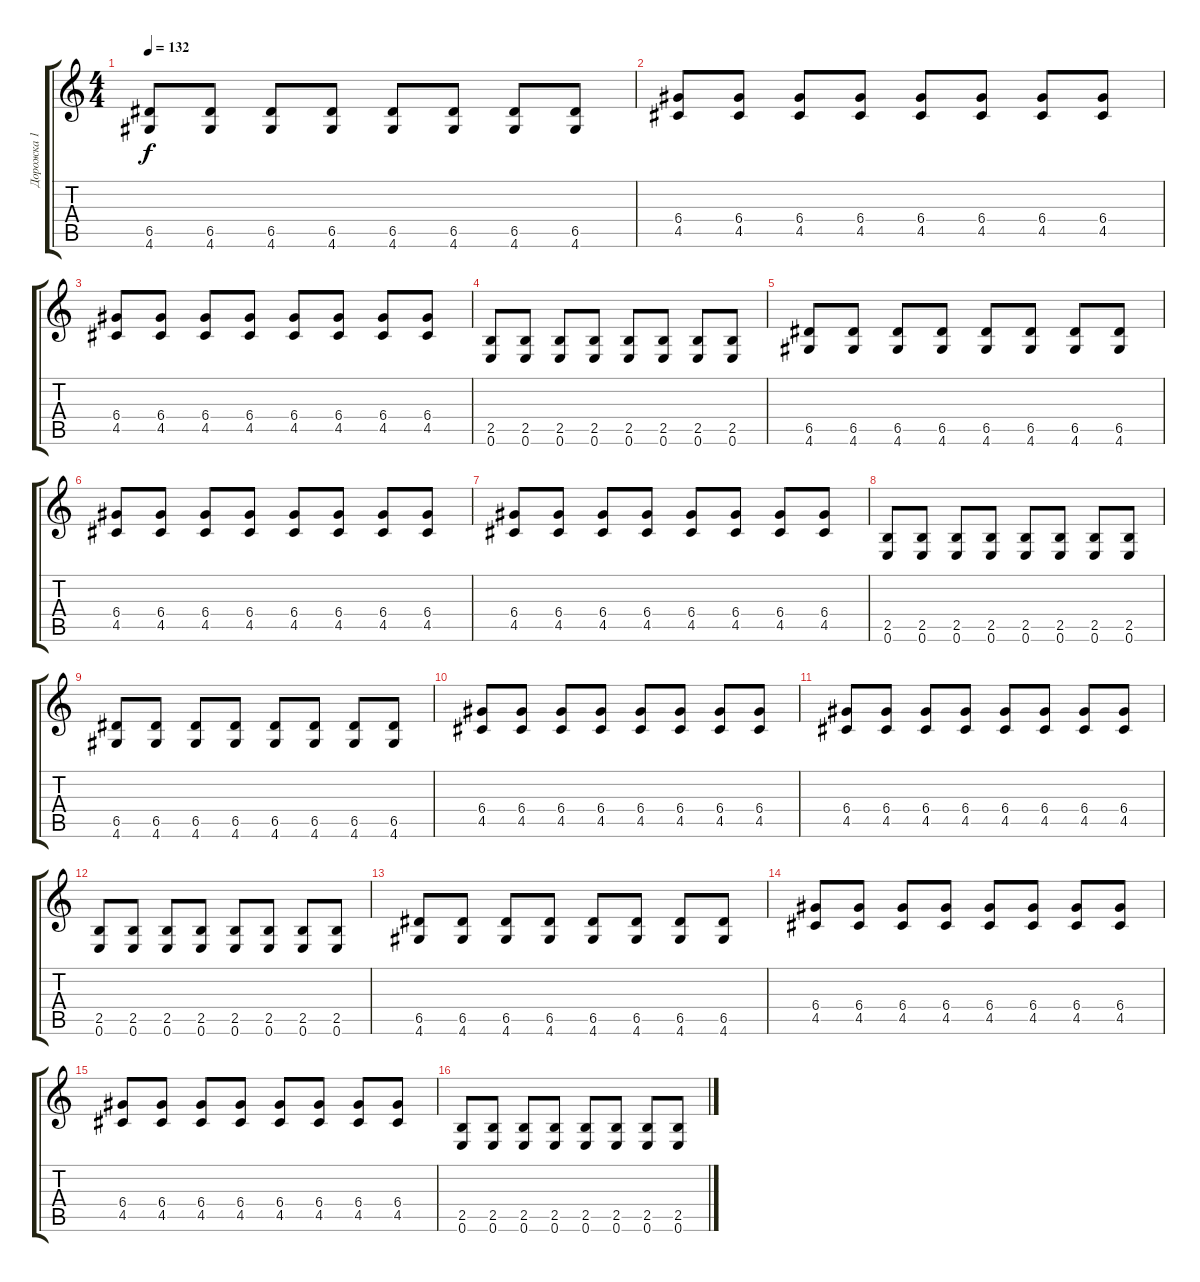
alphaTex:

\track ("Дорожка 1" "Дорожка 1") {instrument distortionguitar}
\staff {score tabs}
\tuning (E4 B3 G3 D3 A2 E2) {hide}
\ts (4 4)
\tempo 132
\clef g2
\ks c
(6.5 4.6).8{dy f} (6.5 4.6).8 (6.5 4.6).8 (6.5 4.6).8 (6.5 4.6).8 (6.5 4.6).8 (6.5 4.6).8 (6.5 4.6).8 |
(6.4 4.5).8 (6.4 4.5).8 (6.4 4.5).8 (6.4 4.5).8 (6.4 4.5).8 (6.4 4.5).8 (6.4 4.5).8 (6.4 4.5).8 |
(6.4 4.5).8 (6.4 4.5).8 (6.4 4.5).8 (6.4 4.5).8 (6.4 4.5).8 (6.4 4.5).8 (6.4 4.5).8 (6.4 4.5).8 |
(2.5 0.6).8 (2.5 0.6).8 (2.5 0.6).8 (2.5 0.6).8 (2.5 0.6).8 (2.5 0.6).8 (2.5 0.6).8 (2.5 0.6).8 |
(6.5 4.6).8 (6.5 4.6).8 (6.5 4.6).8 (6.5 4.6).8 (6.5 4.6).8 (6.5 4.6).8 (6.5 4.6).8 (6.5 4.6).8 |
(6.4 4.5).8 (6.4 4.5).8 (6.4 4.5).8 (6.4 4.5).8 (6.4 4.5).8 (6.4 4.5).8 (6.4 4.5).8 (6.4 4.5).8 |
(6.4 4.5).8 (6.4 4.5).8 (6.4 4.5).8 (6.4 4.5).8 (6.4 4.5).8 (6.4 4.5).8 (6.4 4.5).8 (6.4 4.5).8 |
(2.5 0.6).8 (2.5 0.6).8 (2.5 0.6).8 (2.5 0.6).8 (2.5 0.6).8 (2.5 0.6).8 (2.5 0.6).8 (2.5 0.6).8 |
(6.5 4.6).8 (6.5 4.6).8 (6.5 4.6).8 (6.5 4.6).8 (6.5 4.6).8 (6.5 4.6).8 (6.5 4.6).8 (6.5 4.6).8 |
(6.4 4.5).8 (6.4 4.5).8 (6.4 4.5).8 (6.4 4.5).8 (6.4 4.5).8 (6.4 4.5).8 (6.4 4.5).8 (6.4 4.5).8 |
(6.4 4.5).8 (6.4 4.5).8 (6.4 4.5).8 (6.4 4.5).8 (6.4 4.5).8 (6.4 4.5).8 (6.4 4.5).8 (6.4 4.5).8 |
(2.5 0.6).8 (2.5 0.6).8 (2.5 0.6).8 (2.5 0.6).8 (2.5 0.6).8 (2.5 0.6).8 (2.5 0.6).8 (2.5 0.6).8 |
(6.5 4.6).8 (6.5 4.6).8 (6.5 4.6).8 (6.5 4.6).8 (6.5 4.6).8 (6.5 4.6).8 (6.5 4.6).8 (6.5 4.6).8 |
(6.4 4.5).8 (6.4 4.5).8 (6.4 4.5).8 (6.4 4.5).8 (6.4 4.5).8 (6.4 4.5).8 (6.4 4.5).8 (6.4 4.5).8 |
(6.4 4.5).8 (6.4 4.5).8 (6.4 4.5).8 (6.4 4.5).8 (6.4 4.5).8 (6.4 4.5).8 (6.4 4.5).8 (6.4 4.5).8 |
(2.5 0.6).8 (2.5 0.6).8 (2.5 0.6).8 (2.5 0.6).8 (2.5 0.6).8 (2.5 0.6).8 (2.5 0.6).8 (2.5 0.6).8
